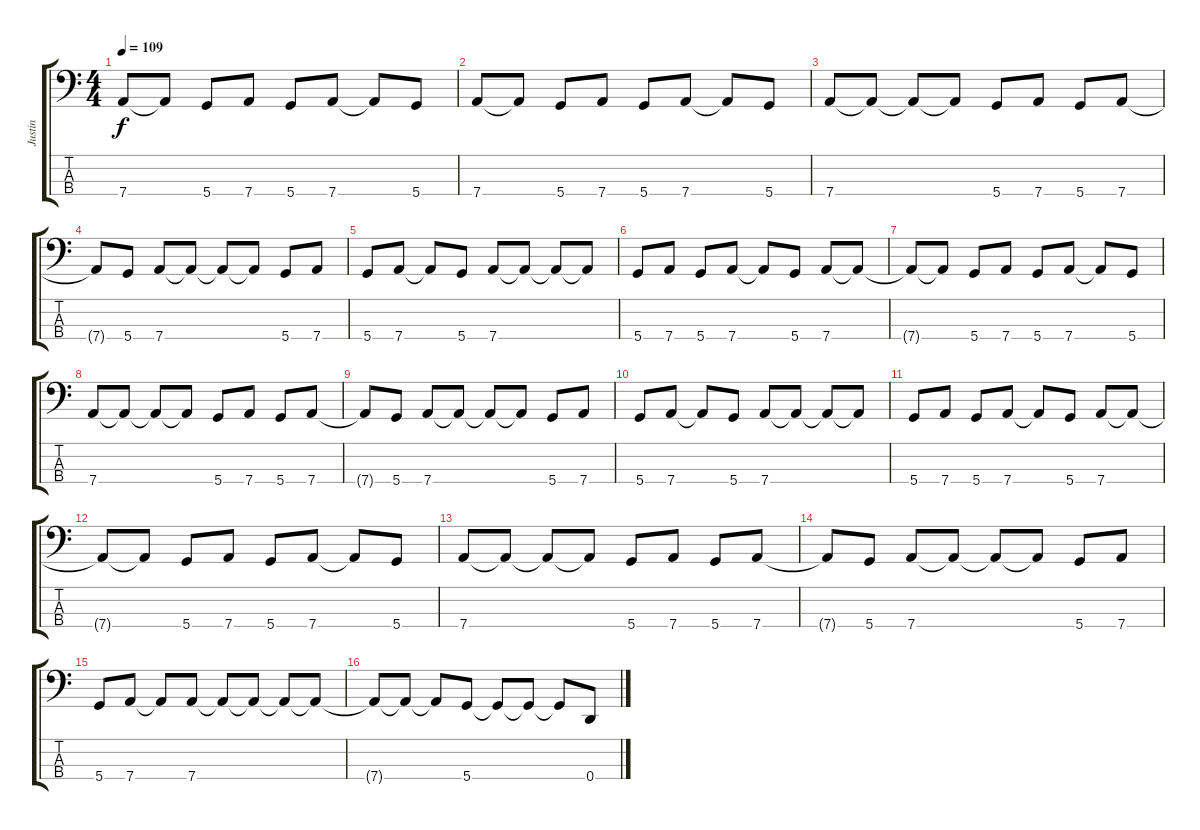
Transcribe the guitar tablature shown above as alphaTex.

\track ("Justin" "Justin") {instrument electricbassfinger}
\staff {score tabs}
\tuning (G2 D2 A1 D1) {hide}
\ts (4 4)
\tempo 109
\clef f4
\ks c
7.4{t}.8{dy f} 7.4{t}.8 5.4.8 7.4.8 5.4.8 7.4.8 7.4{t}.8 5.4.8 |
7.4.8 7.4{t}.8 5.4.8 7.4.8 5.4.8 7.4.8 7.4{t}.8 5.4.8 |
7.4.8 7.4{t}.8 7.4{t}.8 7.4{t}.8 5.4.8 7.4.8 5.4.8 7.4.8 |
7.4{t}.8 5.4.8 7.4.8 7.4{t}.8 7.4{t}.8 7.4{t}.8 5.4.8 7.4.8 |
5.4.8 7.4.8 7.4{t}.8 5.4.8 7.4.8 7.4{t}.8 7.4{t}.8 7.4{t}.8 |
5.4.8 7.4.8 5.4.8 7.4.8 7.4{t}.8 5.4.8 7.4.8 7.4{t}.8 |
7.4{t}.8 7.4{t}.8 5.4.8 7.4.8 5.4.8 7.4.8 7.4{t}.8 5.4.8 |
7.4.8 7.4{t}.8 7.4{t}.8 7.4{t}.8 5.4.8 7.4.8 5.4.8 7.4.8 |
7.4{t}.8 5.4.8 7.4.8 7.4{t}.8 7.4{t}.8 7.4{t}.8 5.4.8 7.4.8 |
5.4.8 7.4.8 7.4{t}.8 5.4.8 7.4.8 7.4{t}.8 7.4{t}.8 7.4{t}.8 |
5.4.8 7.4.8 5.4.8 7.4.8 7.4{t}.8 5.4.8 7.4.8 7.4{t}.8 |
7.4{t}.8 7.4{t}.8 5.4.8 7.4.8 5.4.8 7.4.8 7.4{t}.8 5.4.8 |
7.4.8 7.4{t}.8 7.4{t}.8 7.4{t}.8 5.4.8 7.4.8 5.4.8 7.4.8 |
7.4{t}.8 5.4.8 7.4.8 7.4{t}.8 7.4{t}.8 7.4{t}.8 5.4.8 7.4.8 |
5.4.8 7.4.8 7.4{t}.8 7.4.8 7.4{t}.8 7.4{t}.8 7.4{t}.8 7.4{t}.8 |
7.4{t}.8 7.4{t}.8 7.4{t}.8 5.4.8 5.4{t}.8 5.4{t}.8 5.4{t}.8 0.4.8
